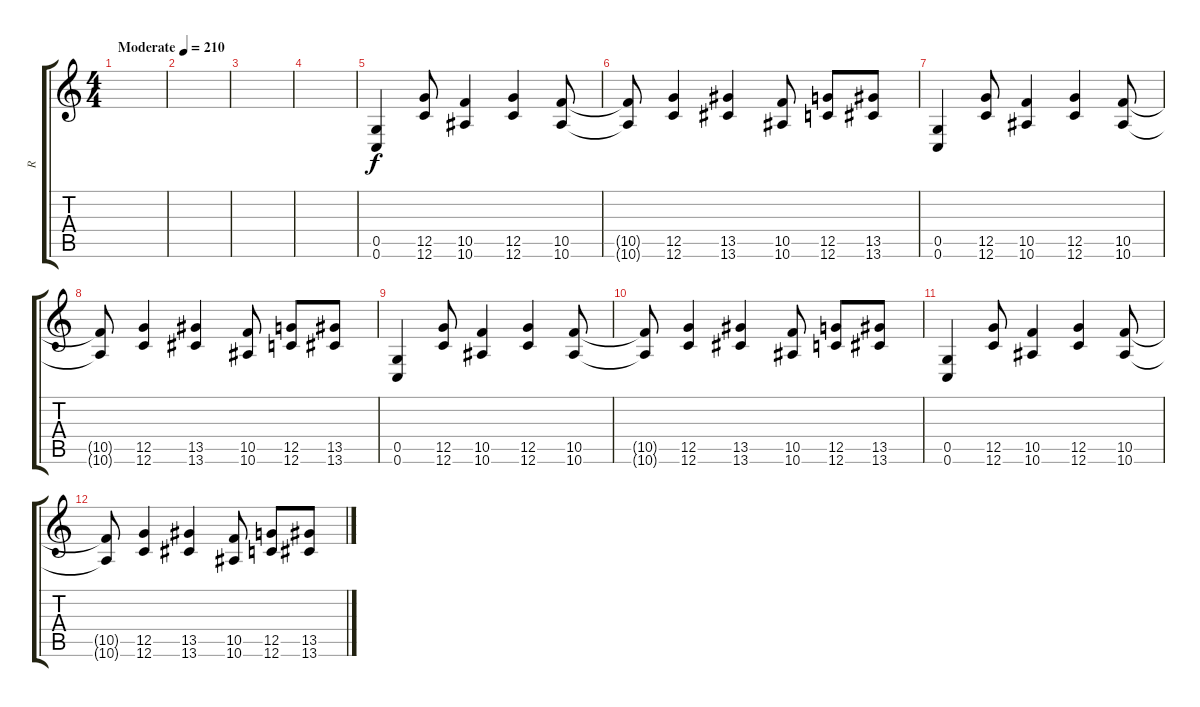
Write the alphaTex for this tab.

\track ("R" "R") {instrument distortionguitar}
\staff {score tabs}
\tuning (D4 A3 F3 C3 G2 C2) {hide}
\ts (4 4)
\tempo (210 "Moderate")
\clef g2
\ks c
|
|
|
|
(0.5 0.6).4 (12.5 12.6).8 (10.5 10.6).4 (12.5 12.6).4 (10.5 10.6).8 |
(10.5{t} 10.6{t}).8 (12.5 12.6).4 (13.5 13.6).4 (10.5 10.6).8 (12.5 12.6).8 (13.5 13.6).8 |
(0.5 0.6).4 (12.5 12.6).8 (10.5 10.6).4 (12.5 12.6).4 (10.5 10.6).8 |
(10.5{t} 10.6{t}).8 (12.5 12.6).4 (13.5 13.6).4 (10.5 10.6).8 (12.5 12.6).8 (13.5 13.6).8 |
(0.5 0.6).4 (12.5 12.6).8 (10.5 10.6).4 (12.5 12.6).4 (10.5 10.6).8 |
(10.5{t} 10.6{t}).8 (12.5 12.6).4 (13.5 13.6).4 (10.5 10.6).8 (12.5 12.6).8 (13.5 13.6).8 |
(0.5 0.6).4 (12.5 12.6).8 (10.5 10.6).4 (12.5 12.6).4 (10.5 10.6).8 |
(10.5{t} 10.6{t}).8 (12.5 12.6).4 (13.5 13.6).4 (10.5 10.6).8 (12.5 12.6).8 (13.5 13.6).8
